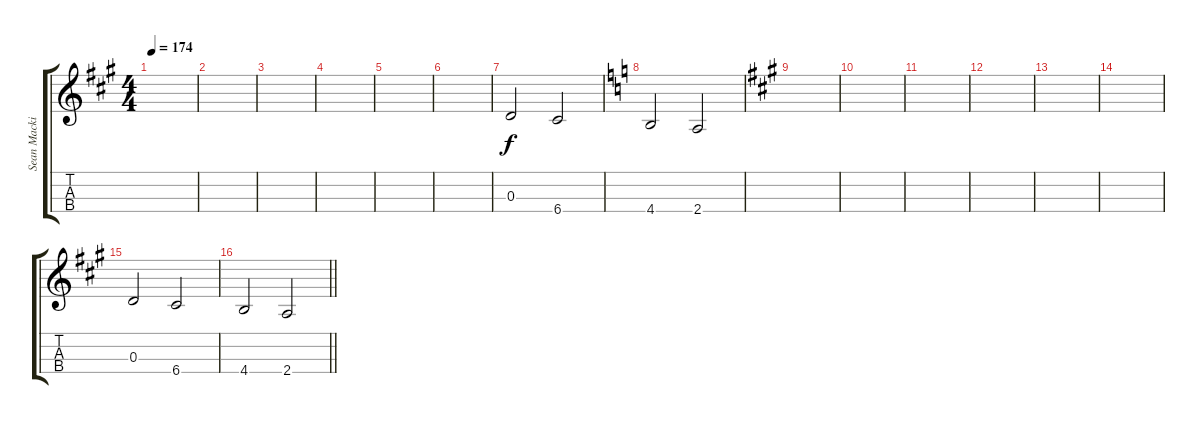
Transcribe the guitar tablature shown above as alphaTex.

\track ("Sean Macking" "Sean Macki") {instrument violin}
\staff {score tabs}
\tuning (E5 A4 D4 G3) {hide}
\ts (4 4)
\tempo 174
\clef g2
\ks a
|
|
|
|
|
|
0.3.2 6.4.2 |
\ks c
4.4.2 2.4.2 |
\ks a
|
|
|
|
|
|
0.3.2 6.4.2 |
\barLineRight lightlight
4.4.2 2.4.2
